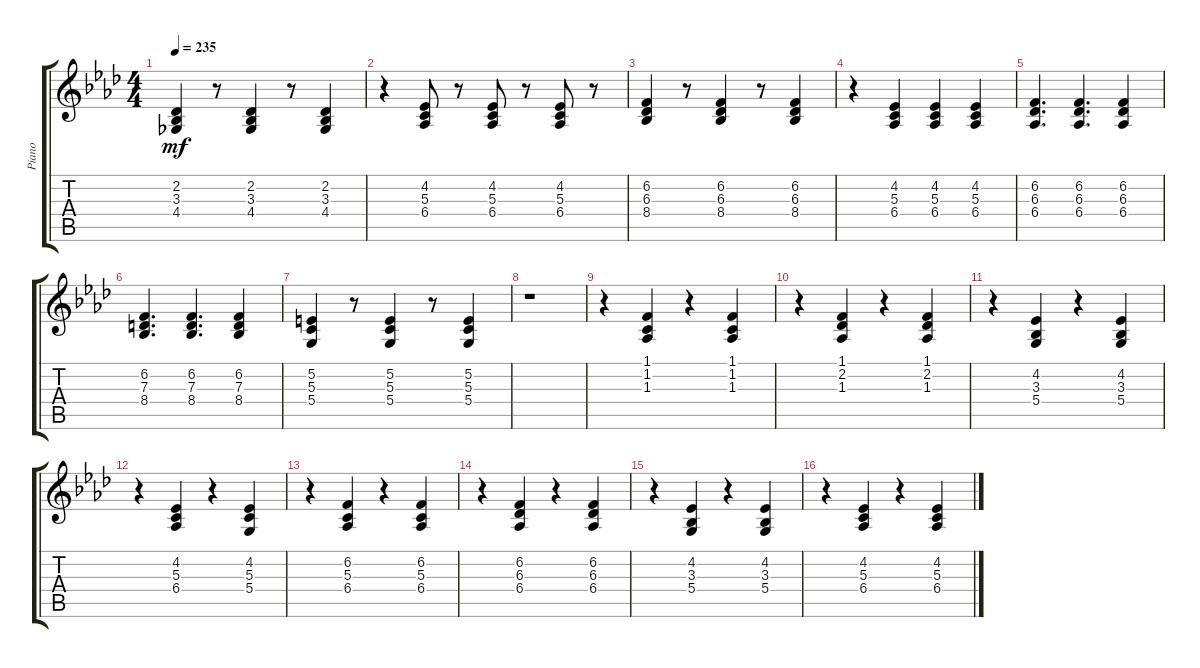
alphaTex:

\track ("Piano" "Piano") {instrument acousticgrandpiano}
\staff {score tabs}
\tuning (E4 B3 G3 D3 A2 E2) {hide}
\ts (4 4)
\tempo 235
\clef g2
\ks ab
(2.2 3.3 4.4).4{dy mf} r.8 (2.2 3.3 4.4).4 r.8 (2.2 3.3 4.4).4 |
r.4 (4.2 5.3 6.4).8 r.8 (4.2 5.3 6.4).8 r.8 (4.2 5.3 6.4).8 r.8 |
(6.2 6.3 8.4).4 r.8 (6.2 6.3 8.4).4 r.8 (6.2 6.3 8.4).4 |
r.4 (4.2 5.3 6.4).4 (4.2 5.3 6.4).4 (4.2 5.3 6.4).4 |
(6.2 6.3 6.4).4{d} (6.2 6.3 6.4).4{d} (6.2 6.3 6.4).4 |
(6.2 7.3 8.4).4{d} (6.2 7.3 8.4).4{d} (6.2 7.3 8.4).4 |
(5.2 5.3 5.4).4 r.8 (5.2 5.3 5.4).4 r.8 (5.2 5.3 5.4).4 |
r.1 |
r.4 (1.1 1.2 1.3).4 r.4 (1.1 1.2 1.3).4 |
r.4 (1.1 2.2 1.3).4 r.4 (1.1 2.2 1.3).4 |
r.4 (4.2 3.3 5.4).4 r.4 (4.2 3.3 5.4).4 |
r.4 (4.2 5.3 6.4).4 r.4 (4.2 5.3 5.4).4 |
r.4 (6.2 5.3 6.4).4 r.4 (6.2 5.3 6.4).4 |
r.4 (6.2 6.3 6.4).4 r.4 (6.2 6.3 6.4).4 |
r.4 (4.2 3.3 5.4).4 r.4 (4.2 3.3 5.4).4 |
r.4 (4.2 5.3 6.4).4 r.4 (4.2 5.3 6.4).4
